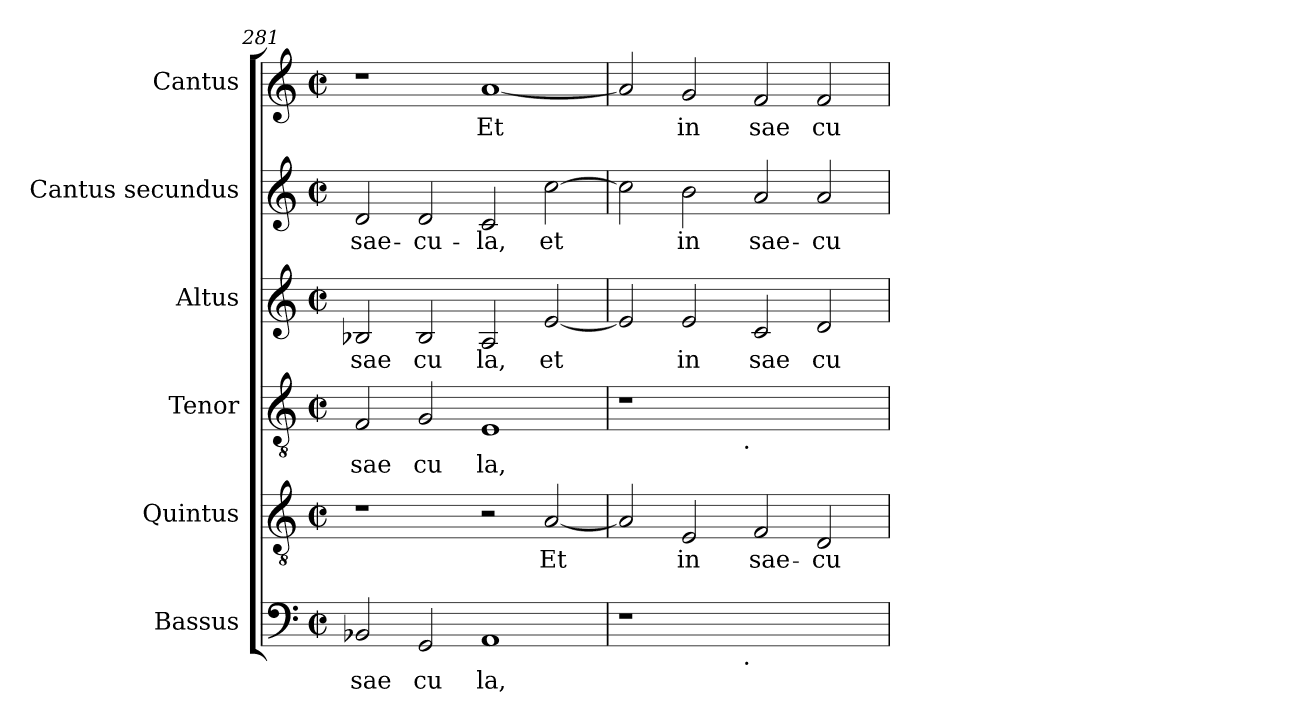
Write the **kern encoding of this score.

**kern	**text	**kern	**text	**kern	**text	**kern	**text	**kern	**text	**kern	**text
*part6	*part6	*part5	*part5	*part4	*part4	*part3	*part3	*part2	*part2	*part1	*part1
*staff6	*staff6	*staff5	*staff5	*staff4	*staff4	*staff3	*staff3	*staff2	*staff2	*staff1	*staff1
*I"Bassus	*	*I"Quintus	*	*I"Tenor	*	*I"Altus	*	*I"Cantus  secundus	*	*I"Cantus	*
*I'B	*	*I'Q	*	*I'T	*	*I'A	*	*	*	*I'C	*
*clefF4	*	*clefGv2	*	*clefGv2	*	*clefG2	*	*clefG2	*	*clefG2	*
*k[]	*	*k[]	*	*k[]	*	*k[]	*	*k[]	*	*k[]	*
*C:	*	*C:	*	*C:	*	*C:	*	*C:	*	*C:	*
*M2/2	*	*M2/2	*	*M2/2	*	*M2/2	*	*M2/2	*	*M2/2	*
*met(c|)	*	*met(c|)	*	*met(c|)	*	*met(c|)	*	*met(c|)	*	*met(c|)	*
=281	=281	=281	=281	=281	=281	=281	=281	=281	=281	=281	=281
!	!LO:LY:b:cj	!	!	!	!LO:LY:b:cj	!	!LO:LY:b:cj	!	!LO:LY:b:cj	!	!
2BB-X/	sae	1r	.	2F/	sae	2B-X/	sae	2d/	sae-	1r	.
!	!LO:LY:b:cj	!	!	!	!LO:LY:b:cj	!	!LO:LY:b:cj	!	!LO:LY:b:cj	!	!
2GG/	cu	.	.	2G/	cu	2B-/	cu	2d/	-cu-	.	.
!	!LO:LY:b:cj	!	!	!	!LO:LY:b:cj	!	!LO:LY:b:cj	!	!LO:LY:b:cj	!	!LO:LY:b:cj
1AA	la,	2r	.	1E	la,	2A/	la,	2c/	-la,	[<1a	Et
!	!	!	!LO:LY:b:cj	!	!	!	!LO:LY:b:cj	!	!LO:LY:b:cj	!	!
.	.	[<2A/	Et	.	.	[<2e/	et	[>2cc\	et	.	.
=282	=282	=282	=282	=282	=282	=282	=282	=282	=282	=282	=282
!	!	!	!LO:LY:b:cj	!	!	!	!LO:LY:b:cj	!	!LO:LY:b:cj	!	!LO:LY:b:cj
*^	*	*	*	*^	*	*	*	*	*	*	*
1r	2ryy	.	2A/]	.	1r	2ryy	.	2e/]	.	2cc\]	.	2a/]	.
!	!	!	!	!LO:LY:b:cj	!	!	!	!	!LO:LY:b:cj	!	!LO:LY:b:cj	!	!LO:LY:b:cj
.	4...ryy	.	2E/	in	.	4...ryy	.	2e/	in	2b\	in	2g/	in
!	!	!	!	!	!	!LO:TX:b:t=.	!	!	!	!	!	!	!
!	!LO:TX:b:t=.	!	!	!	!	!	!	!	!	!	!	!	!
.	1ryy	.	.	.	.	1ryy	.	.	.	.	.	.	.
!	!	!	!	!LO:LY:b:cj	!	!	!	!	!LO:LY:b:cj	!	!LO:LY:b:cj	!	!LO:LY:b:cj
1ryy	.	.	2F/	sae-	1ryy	.	.	2c/	sae	2a/	sae-	2f/	sae
!	!	!	!	!LO:LY:b:cj	!	!	!	!	!LO:LY:b:cj	!	!LO:LY:b:cj	!	!LO:LY:b:cj
.	.	.	2D/	-cu-	.	.	.	2d/	cu	2a/	-cu-	2f/	cu
.	32ryy	.	.	.	.	32ryy	.	.	.	.	.	.	.
*v	*v	*	*	*	*v	*v	*	*	*	*	*	*	*
=	=	=	=	=	=	=	=	=	=	=	=
*-	*-	*-	*-	*-	*-	*-	*-	*-	*-	*-	*-
